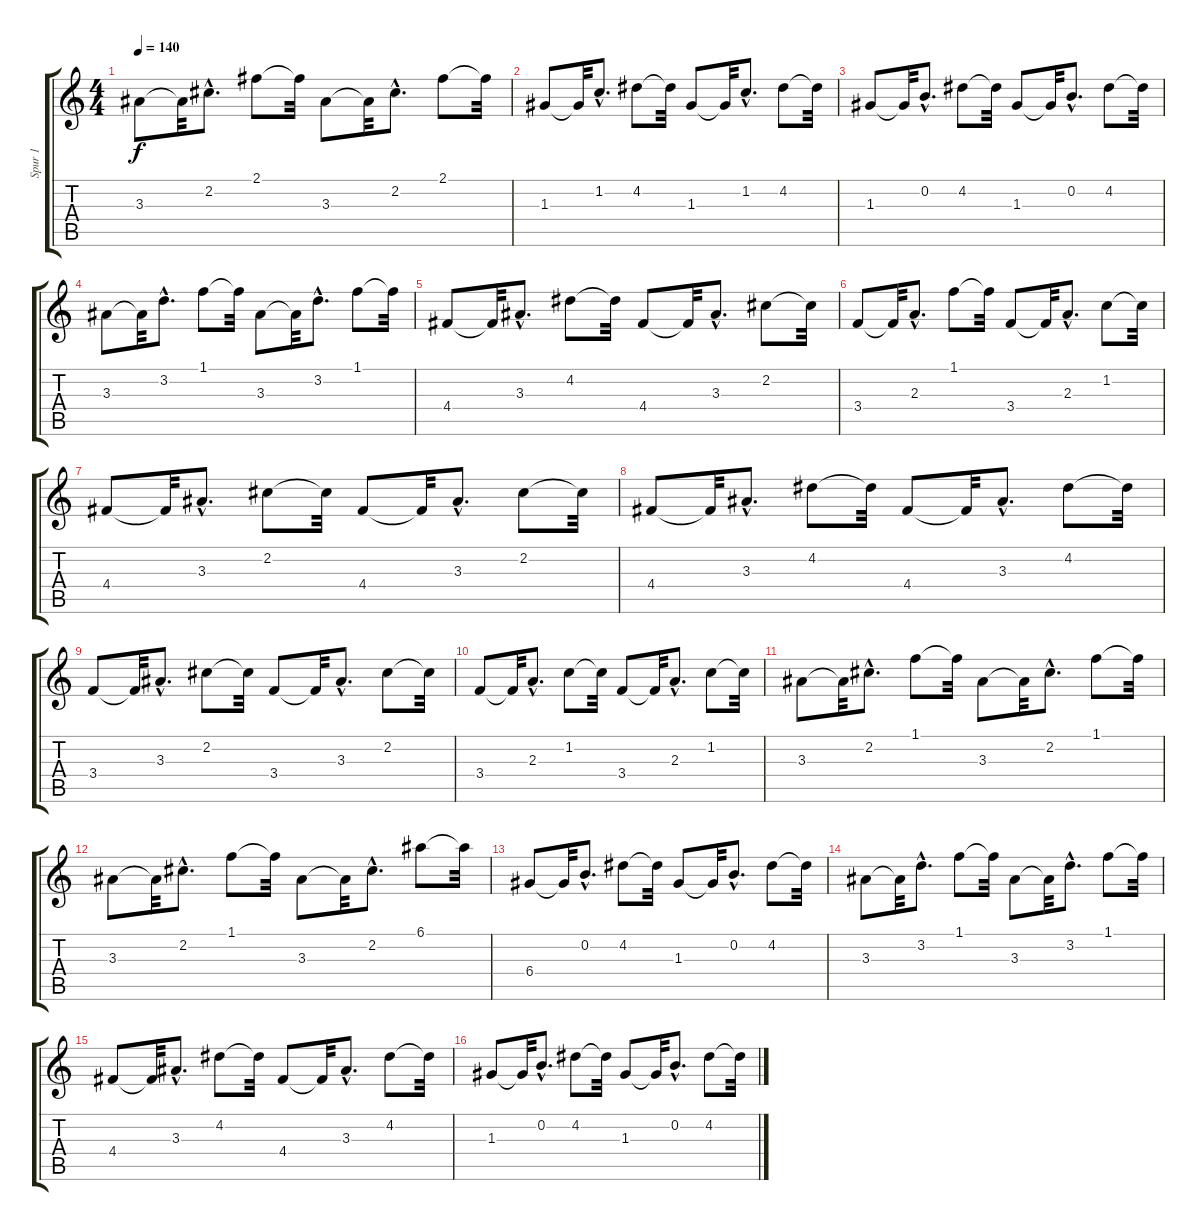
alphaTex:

\track ("Spur 1" "Spur 1") {instrument acousticguitarnylon}
\staff {score tabs}
\tuning (E4 B3 G3 D3 A2 E2) {hide}
\ts (4 4)
\tempo 140
\clef g2
\ks c
3.3.8{dy f} 3.3{t}.32 2.2{hac}.8{d} 2.1.8 2.1{t}.32 3.3.8 3.3{t}.32 2.2{hac}.8{d} 2.1.8 2.1{t}.32 |
1.3.8 1.3{t}.32 1.2{hac}.8{d} 4.2.8 4.2{t}.32 1.3.8 1.3{t}.32 1.2{hac}.8{d} 4.2.8 4.2{t}.32 |
1.3.8 1.3{t}.32 0.2{hac}.8{d} 4.2.8 4.2{t}.32 1.3.8 1.3{t}.32 0.2{hac}.8{d} 4.2.8 4.2{t}.32 |
3.3.8 3.3{t}.32 3.2{hac}.8{d} 1.1.8 1.1{t}.32 3.3.8 3.3{t}.32 3.2{hac}.8{d} 1.1.8 1.1{t}.32 |
4.4.8 4.4{t}.32 3.3{hac}.8{d} 4.2.8 4.2{t}.32 4.4.8 4.4{t}.32 3.3{hac}.8{d} 2.2.8 2.2{t}.32 |
3.4.8 3.4{t}.32 2.3{hac}.8{d} 1.1.8 1.1{t}.32 3.4.8 3.4{t}.32 2.3{hac}.8{d} 1.2.8 1.2{t}.32 |
4.4.8 4.4{t}.32 3.3{hac}.8{d} 2.2.8 2.2{t}.32 4.4.8 4.4{t}.32 3.3{hac}.8{d} 2.2.8 2.2{t}.32 |
4.4.8 4.4{t}.32 3.3{hac}.8{d} 4.2.8 4.2{t}.32 4.4.8 4.4{t}.32 3.3{hac}.8{d} 4.2.8 4.2{t}.32 |
3.4.8 3.4{t}.32 3.3{hac}.8{d} 2.2.8 2.2{t}.32 3.4.8 3.4{t}.32 3.3{hac}.8{d} 2.2.8 2.2{t}.32 |
3.4.8 3.4{t}.32 2.3{hac}.8{d} 1.2.8 1.2{t}.32 3.4.8 3.4{t}.32 2.3{hac}.8{d} 1.2.8 1.2{t}.32 |
3.3.8 3.3{t}.32 2.2{hac}.8{d} 1.1.8 1.1{t}.32 3.3.8 3.3{t}.32 2.2{hac}.8{d} 1.1.8 1.1{t}.32 |
3.3.8 3.3{t}.32 2.2{hac}.8{d} 1.1.8 1.1{t}.32 3.3.8 3.3{t}.32 2.2{hac}.8{d} 6.1.8 6.1{t}.32 |
6.4.8 6.4{t}.32 0.2{hac}.8{d} 4.2.8 4.2{t}.32 1.3.8 1.3{t}.32 0.2{hac}.8{d} 4.2.8 4.2{t}.32 |
3.3.8 3.3{t}.32 3.2{hac}.8{d} 1.1.8 1.1{t}.32 3.3.8 3.3{t}.32 3.2{hac}.8{d} 1.1.8 1.1{t}.32 |
4.4.8 4.4{t}.32 3.3{hac}.8{d} 4.2.8 4.2{t}.32 4.4.8 4.4{t}.32 3.3{hac}.8{d} 4.2.8 4.2{t}.32 |
1.3.8 1.3{t}.32 0.2{hac}.8{d} 4.2.8 4.2{t}.32 1.3.8 1.3{t}.32 0.2{hac}.8{d} 4.2.8 4.2{t}.32
